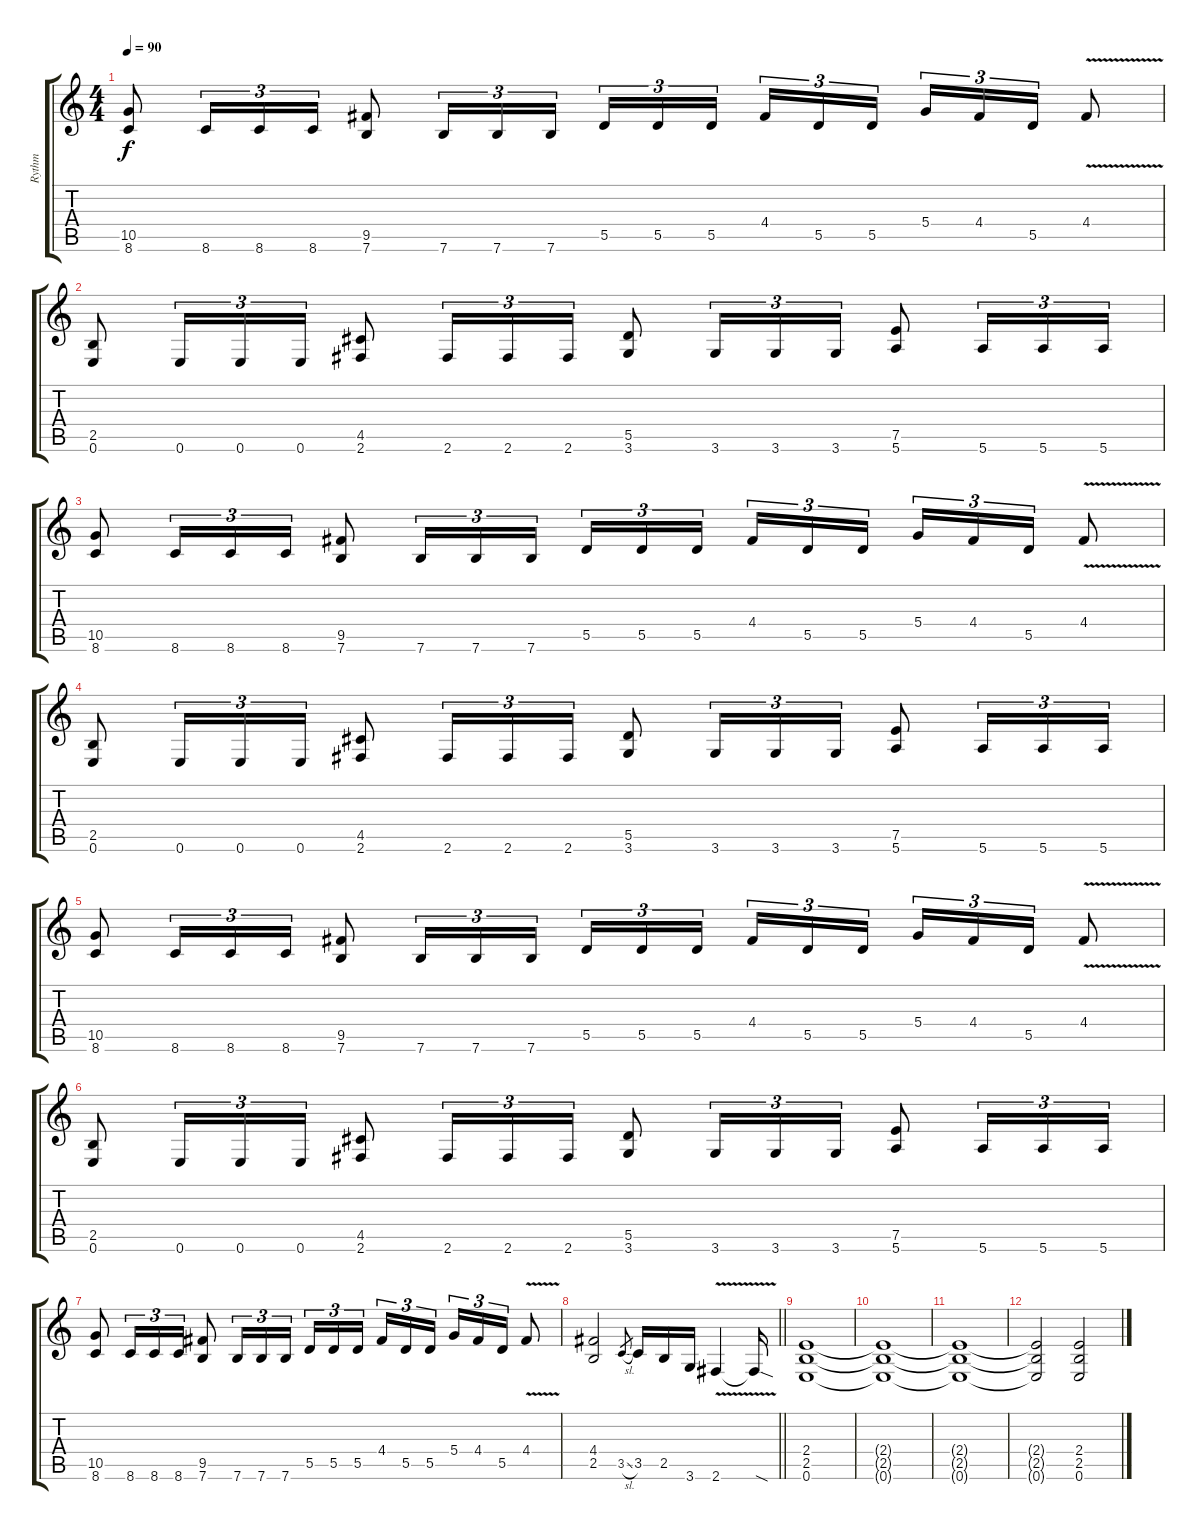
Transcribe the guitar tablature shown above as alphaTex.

\track ("Rythm" "Rythm") {instrument distortionguitar}
\staff {score tabs}
\tuning (E4 B3 G3 D3 A2 E2) {hide}
\ts (4 4)
\tempo 90
\clef g2
\ks c
(10.5 8.6).8{dy f} 8.6.16{tu (3 2)} 8.6.16{tu (3 2)} 8.6.16{tu (3 2)} (9.5 7.6).8 7.6.16{tu (3 2)} 7.6.16{tu (3 2)} 7.6.16{tu (3 2)} 5.5.16{tu (3 2)} 5.5.16{tu (3 2)} 5.5.16{tu (3 2) beam splitsecondary} 4.4.16{tu (3 2)} 5.5.16{tu (3 2)} 5.5.16{tu (3 2)} 5.4.16{tu (3 2)} 4.4.16{tu (3 2)} 5.5.16{tu (3 2)} 4.4{v}.8 |
(2.5 0.6).8 0.6.16{tu (3 2)} 0.6.16{tu (3 2)} 0.6.16{tu (3 2)} (4.5 2.6).8 2.6.16{tu (3 2)} 2.6.16{tu (3 2)} 2.6.16{tu (3 2)} (5.5 3.6).8 3.6.16{tu (3 2)} 3.6.16{tu (3 2)} 3.6.16{tu (3 2)} (7.5 5.6).8 5.6.16{tu (3 2)} 5.6.16{tu (3 2)} 5.6.16{tu (3 2)} |
(10.5 8.6).8 8.6.16{tu (3 2)} 8.6.16{tu (3 2)} 8.6.16{tu (3 2)} (9.5 7.6).8 7.6.16{tu (3 2)} 7.6.16{tu (3 2)} 7.6.16{tu (3 2)} 5.5.16{tu (3 2)} 5.5.16{tu (3 2)} 5.5.16{tu (3 2) beam splitsecondary} 4.4.16{tu (3 2)} 5.5.16{tu (3 2)} 5.5.16{tu (3 2)} 5.4.16{tu (3 2)} 4.4.16{tu (3 2)} 5.5.16{tu (3 2)} 4.4{v}.8 |
(2.5 0.6).8 0.6.16{tu (3 2)} 0.6.16{tu (3 2)} 0.6.16{tu (3 2)} (4.5 2.6).8 2.6.16{tu (3 2)} 2.6.16{tu (3 2)} 2.6.16{tu (3 2)} (5.5 3.6).8 3.6.16{tu (3 2)} 3.6.16{tu (3 2)} 3.6.16{tu (3 2)} (7.5 5.6).8 5.6.16{tu (3 2)} 5.6.16{tu (3 2)} 5.6.16{tu (3 2)} |
(10.5 8.6).8 8.6.16{tu (3 2)} 8.6.16{tu (3 2)} 8.6.16{tu (3 2)} (9.5 7.6).8 7.6.16{tu (3 2)} 7.6.16{tu (3 2)} 7.6.16{tu (3 2)} 5.5.16{tu (3 2)} 5.5.16{tu (3 2)} 5.5.16{tu (3 2) beam splitsecondary} 4.4.16{tu (3 2)} 5.5.16{tu (3 2)} 5.5.16{tu (3 2)} 5.4.16{tu (3 2)} 4.4.16{tu (3 2)} 5.5.16{tu (3 2)} 4.4{v}.8 |
(2.5 0.6).8 0.6.16{tu (3 2)} 0.6.16{tu (3 2)} 0.6.16{tu (3 2)} (4.5 2.6).8 2.6.16{tu (3 2)} 2.6.16{tu (3 2)} 2.6.16{tu (3 2)} (5.5 3.6).8 3.6.16{tu (3 2)} 3.6.16{tu (3 2)} 3.6.16{tu (3 2)} (7.5 5.6).8 5.6.16{tu (3 2)} 5.6.16{tu (3 2)} 5.6.16{tu (3 2)} |
(10.5 8.6).8 8.6.16{tu (3 2)} 8.6.16{tu (3 2)} 8.6.16{tu (3 2)} (9.5 7.6).8 7.6.16{tu (3 2)} 7.6.16{tu (3 2)} 7.6.16{tu (3 2)} 5.5.16{tu (3 2)} 5.5.16{tu (3 2)} 5.5.16{tu (3 2) beam splitsecondary} 4.4.16{tu (3 2)} 5.5.16{tu (3 2)} 5.5.16{tu (3 2)} 5.4.16{tu (3 2)} 4.4.16{tu (3 2)} 5.5.16{tu (3 2)} 4.4{v}.8 |
\barLineRight lightlight
(4.4 2.5).2 3.5{sl}.8{gr} 3.5.16 2.5.16 3.6.16 2.6{v}.4 2.6{sod t}.16 |
(2.4 2.5 0.6).1 |
(2.4{t} 2.5{t} 0.6{t}).1 |
(2.4{t} 2.5{t} 0.6{t}).1 |
(2.4{t} 2.5{t} 0.6{t}).2 (2.4 2.5 0.6).2
